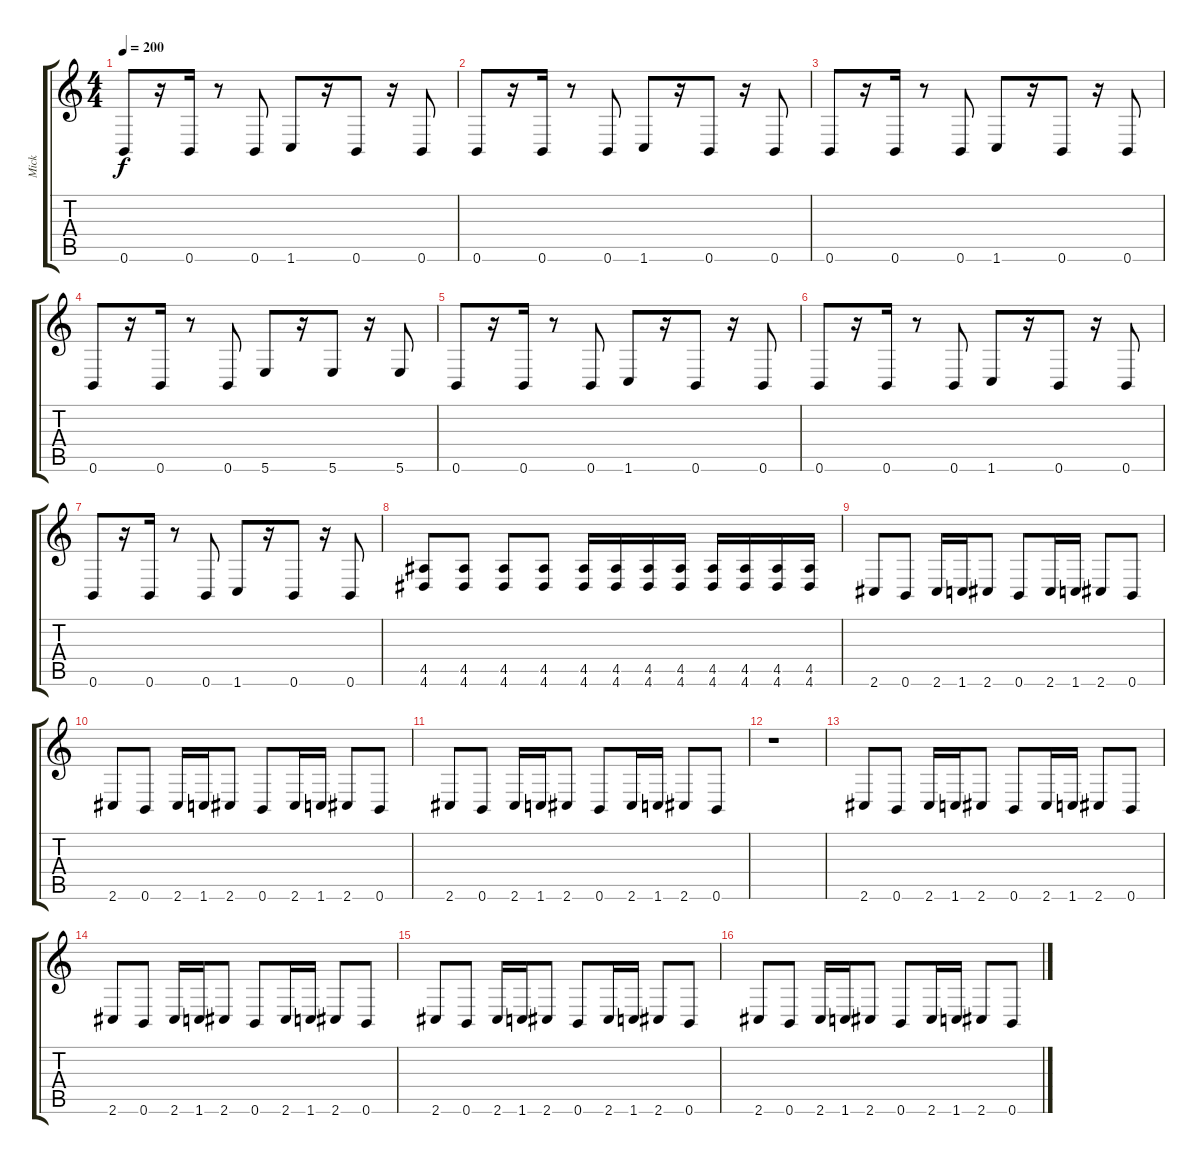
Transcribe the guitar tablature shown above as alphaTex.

\track ("Mick" "Mick") {instrument distortionguitar}
\staff {score tabs}
\tuning (Db4 Ab3 E3 B2 Gb2 B1) {hide}
\ts (4 4)
\tempo 200
\clef g2
\ks c
0.6.8{dy f} r.16 0.6.16 r.8 0.6.8 1.6.8 r.16 0.6.8 r.16 0.6.8 |
0.6.8 r.16 0.6.16 r.8 0.6.8 1.6.8 r.16 0.6.8 r.16 0.6.8 |
0.6.8 r.16 0.6.16 r.8 0.6.8 1.6.8 r.16 0.6.8 r.16 0.6.8 |
0.6.8 r.16 0.6.16 r.8 0.6.8 5.6.8 r.16 5.6.8 r.16 5.6.8 |
0.6.8 r.16 0.6.16 r.8 0.6.8 1.6.8 r.16 0.6.8 r.16 0.6.8 |
0.6.8 r.16 0.6.16 r.8 0.6.8 1.6.8 r.16 0.6.8 r.16 0.6.8 |
0.6.8 r.16 0.6.16 r.8 0.6.8 1.6.8 r.16 0.6.8 r.16 0.6.8 |
(4.5 4.6).8 (4.5 4.6).8 (4.5 4.6).8 (4.5 4.6).8 (4.5 4.6).16 (4.5 4.6).16 (4.5 4.6).16 (4.5 4.6).16 (4.5 4.6).16 (4.5 4.6).16 (4.5 4.6).16 (4.5 4.6).16 |
2.6.8 0.6.8 2.6.16 1.6.16 2.6.8 0.6.8 2.6.16 1.6.16 2.6.8 0.6.8 |
2.6.8 0.6.8 2.6.16 1.6.16 2.6.8 0.6.8 2.6.16 1.6.16 2.6.8 0.6.8 |
2.6.8 0.6.8 2.6.16 1.6.16 2.6.8 0.6.8 2.6.16 1.6.16 2.6.8 0.6.8 |
r.1 |
2.6.8 0.6.8 2.6.16 1.6.16 2.6.8 0.6.8 2.6.16 1.6.16 2.6.8 0.6.8 |
2.6.8 0.6.8 2.6.16 1.6.16 2.6.8 0.6.8 2.6.16 1.6.16 2.6.8 0.6.8 |
2.6.8 0.6.8 2.6.16 1.6.16 2.6.8 0.6.8 2.6.16 1.6.16 2.6.8 0.6.8 |
2.6.8 0.6.8 2.6.16 1.6.16 2.6.8 0.6.8 2.6.16 1.6.16 2.6.8 0.6.8
